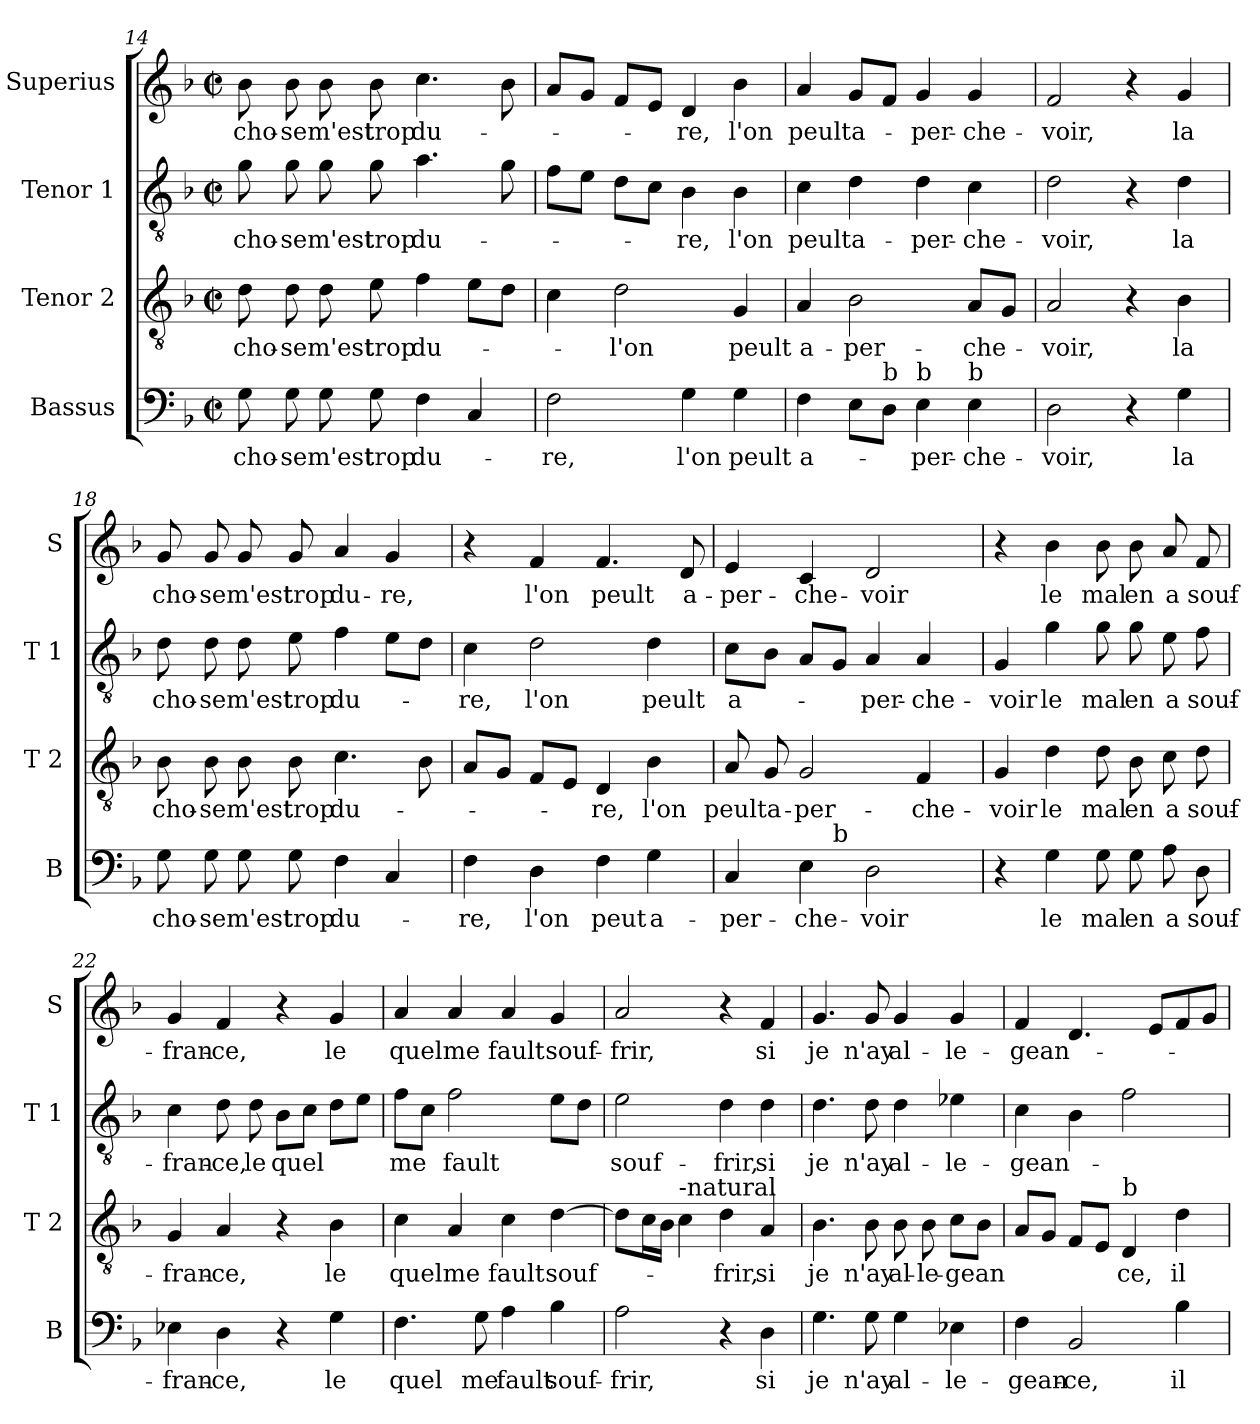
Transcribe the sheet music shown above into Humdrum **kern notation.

**kern	**text	**kern	**text	**kern	**text	**kern	**text
*part4	*part4	*part3	*part3	*part2	*part2	*part1	*part1
*staff4	*staff4	*staff3	*staff3	*staff2	*staff2	*staff1	*staff1
*I"Bassus	*	*I"Tenor 2	*	*I"Tenor 1	*	*I"Superius	*
*I'B	*	*I'T 2	*	*I'T 1	*	*I'S	*
*clefF4	*	*clefGv2	*	*clefGv2	*	*clefG2	*
*k[b-]	*	*k[b-]	*	*k[b-]	*	*k[b-]	*
*F:	*	*F:	*	*F:	*	*F:	*
*M2/2	*	*M2/2	*	*M2/2	*	*M2/2	*
*met(c|)	*	*met(c|)	*	*met(c|)	*	*met(c|)	*
=14	=14	=14	=14	=14	=14	=14	=14
8G\	cho-	8d\	cho-	8g\	cho-	8b-\	cho-
8G\	-se	8d\	-se	8g\	-se	8b-\	-se
8G\	m'est	8d\	m'est	8g\	m'est	8b-\	m'est
8G\	trop	8e\	trop	8g\	trop	8b-\	trop
4F\	du-	4f\	du-	4.a\	du-	4.cc\	du-
4C/	.	8e\L	.	.	.	.	.
.	.	8d\J	.	8g\	.	8b-\	.
!!LO:PB:g=z
=15	=15	=15	=15	=15	=15	=15	=15
2F\	-re,	4c\	.	8f\L	.	8a/L	.
.	.	.	.	8e\J	.	8g/J	.
.	.	2d\	-l'on	8d\L	.	8f/L	.
.	.	.	.	8c\J	.	8e/J	.
4G\	l'on	.	.	4B-\	-re,	4d/	-re,
4G\	peult	4G/	peult	4B-\	l'on	4b-\	l'on
=16	=16	=16	=16	=16	=16	=16	=16
4F\	a-	4A/	a-	4c\	peult	4a/	peult
8E\L	.	2B-\	-per-	4d\	a-	8g/L	a-
!LO:TX:a:t=b	!	!	!	!	!	!	!
8D\J	.	.	.	.	.	8f/J	.
!LO:TX:a:t=b	!	!	!	!	!	!	!
4E\	-per-	.	.	4d\	-per-	4g/	-per-
!LO:TX:a:t=b	!	!	!	!	!	!	!
4E\	-che-	8A/L	-che-	4c\	-che-	4g/	-che-
.	.	8G/J	.	.	.	.	.
=17	=17	=17	=17	=17	=17	=17	=17
2D\	-voir,	2A/	-voir,	2d\	-voir,	2f/	-voir,
4r	.	4r	.	4r	.	4r	.
4G\	la	4B-\	la	4d\	la	4g/	la
=18	=18	=18	=18	=18	=18	=18	=18
8G\	cho-	8B-\	cho-	8d\	cho-	8g/	cho-
8G\	-se	8B-\	-se	8d\	-se	8g/	-se
8G\	m'est	8B-\	m'est	8d\	m'est	8g/	m'est
8G\	trop	8B-\	trop	8e\	trop	8g/	trop
4F\	du-	4.c\	du-	4f\	du-	4a/	du-
4C/	.	.	.	8e\L	.	4g/	-re,
.	.	8B-\	.	8d\J	.	.	.
!!LO:LB:g=z
=19	=19	=19	=19	=19	=19	=19	=19
4F\	-re,	8A/L	.	4c\	-re,	4r	.
.	.	8G/J	.	.	.	.	.
4D\	l'on	8F/L	.	2d\	l'on	4f/	l'on
.	.	8E/J	.	.	.	.	.
4F\	peut	4D/	-re,	.	.	4.f/	peult
4G\	a-	4B-\	l'on	4d\	peult	.	.
.	.	.	.	.	.	8d/	a-
=20	=20	=20	=20	=20	=20	=20	=20
*^	*	*	*	*	*	*	*
4C/	4.ryy	-per-	8A/	peult	8c\L	a-	4e/	-per-
.	.	.	8G/	a-	8B-\J	.	.	.
4E\	.	-che-	2G/	-per-	8A/L	.	4c/	-che-
!	!LO:TX:a:t=b	!	!	!	!	!	!	!
.	2ryy	.	.	.	8G/J	.	.	.
2D\	.	-voir	.	.	4A/	-per-	2d/	-voir
.	.	.	4F/	-che-	4A/	-che-	.	.
.	8ryy	.	.	.	.	.	.	.
*v	*v	*	*	*	*	*	*	*
=21	=21	=21	=21	=21	=21	=21	=21
4r	.	4G/	-voir	4G/	-voir	4r	.
4G\	le	4d\	le	4g\	le	4b-\	le
8G\	mal	8d\	mal	8g\	mal	8b-\	mal
8G\	en	8B-\	en	8g\	en	8b-\	en
8A\	a	8c\	a	8e\	a	8a/	a
8D\	souf-	8d\	souf-	8f\	souf-	8f/	souf-
=22	=22	=22	=22	=22	=22	=22	=22
4E-X\	-fran-	4G/	-fran-	4c\	-fran-	4g/	-fran-
4D\	-ce,	4A/	-ce,	8d\	-ce,	4f/	-ce,
.	.	.	.	8d\	le	.	.
4r	.	4r	.	8B-\L	quel	4r	.
.	.	.	.	8c\J	.	.	.
4G\	le	4B-\	le	8d\L	.	4g/	le
.	.	.	.	8e\J	.	.	.
!!LO:LB:g=z
=23	=23	=23	=23	=23	=23	=23	=23
4.F\	quel	4c\	quel	8f\L	me	4a/	quel
.	.	.	.	8c\J	.	.	.
.	.	4A/	me	2f\	fault	4a/	me
8G\	me	.	.	.	.	.	.
4A\	fault	4c\	fault	.	.	4a/	fault
4B-\	souf-	[4d\	souf-	8e\L	.	4g/	souf-
.	.	.	.	8d\J	.	.	.
=24	=24	=24	=24	=24	=24	=24	=24
2A\	-frir,	8d\L]	.	2e\	souf-	2a/	-frir,
.	.	16c\L	.	.	.	.	.
.	.	16B-\JJ	.	.	.	.	.
!	!	!LO:TX:a:t=-natural	!	!	!	!	!
.	.	4c\	.	.	.	.	.
4r	.	4d\	-frir,	4d\	-frir,	4r	.
4D\	si	4A/	si	4d\	si	4f/	si
=25	=25	=25	=25	=25	=25	=25	=25
4.G\	je	4.B-\	je	4.d\	je	4.g/	je
8G\	n'ay	8B-\	n'ay	8d\	n'ay	8g/	n'ay
4G\	al-	8B-\	al-	4d\	al-	4g/	al-
.	.	8B-\	-le-	.	.	.	.
4E-X\	-le-	8c\L	-gean	4e-X\	-le-	4g/	-le-
.	.	8B-\J	.	.	.	.	.
=26	=26	=26	=26	=26	=26	=26	=26
4F\	-gean-	8A/L	.	4c\	-gean-	4f/	-gean-
.	.	8G/J	.	.	.	.	.
2BB-/	-ce,	8F/L	.	4B-\	.	4.d/	.
.	.	8E/J	.	.	.	.	.
!	!	!LO:TX:a:t=b	!	!	!	!	!
.	.	4D/	ce,	2f\	.	.	.
.	.	.	.	.	.	8e/L	.
4B-\	il	4d\	il	.	.	8f/	.
.	.	.	.	.	.	8g/J	.
=	=	=	=	=	=	=	=
*-	*-	*-	*-	*-	*-	*-	*-
